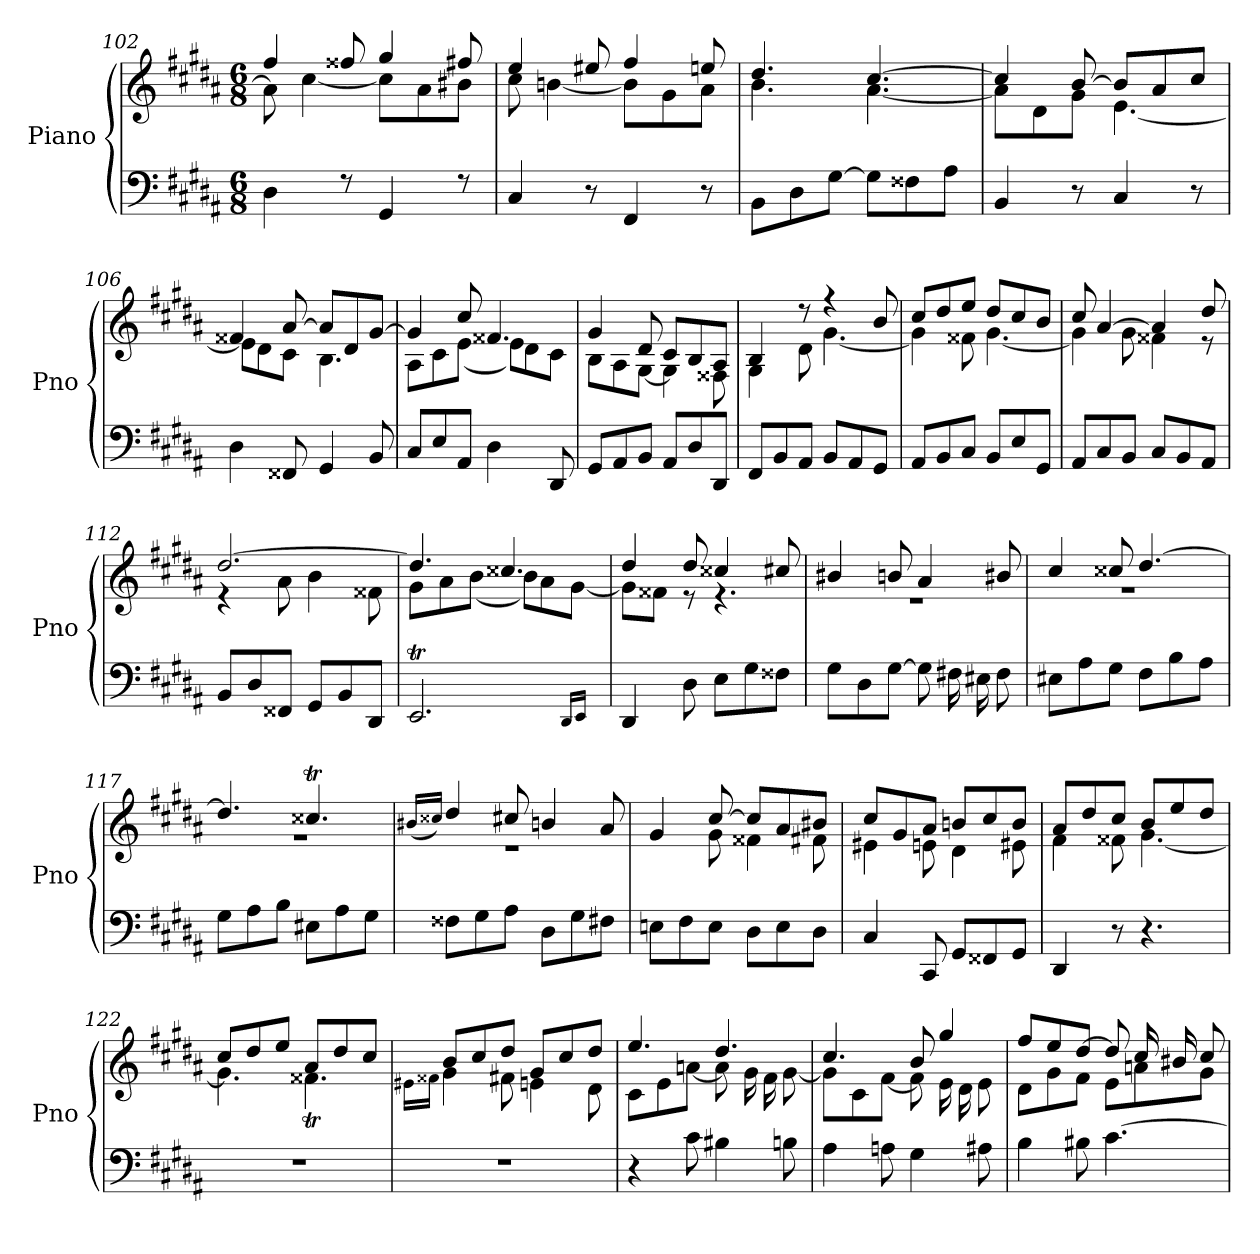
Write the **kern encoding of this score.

**kern	**kern
*part1	*part1
*staff2	*staff1
*I"Piano	*
*I'Pno	*
*clefF4	*clefG2
*k[f#c#g#d#a#]	*k[f#c#g#d#a#]
*B:	*B:
*M6/8	*M6/8
=102	=102
*^	*
!	!LO:N:vis=1	!
*	*	*^
4D#\	2.ryy	4ff#/	8a#\]
.	.	.	[4cc#\
8r	.	8ff##X/	.
4GG#/	.	4gg#/	8cc#\L]
.	.	.	8a#\
8r	.	8ff#X/	8b#X\J
*v	*v	*	*
!!LO:LB:g=z	!!
=103	=103	=103
4C#	4ee/	8cc#\
.	.	[4bn\
8r	8ee#X/	.
4FF#	4ff#/	8b\L]
.	.	8g#\
8r	8een/	8a#\J
=104	=104	=104
8BBL	4.dd#/	4.b\
8D#	.	.
[8G#J	.	.
8G#L]	[4.cc#/	[4.a#\
8F##X	.	.
8A#J	.	.
=105	=105	=105
4BB	4cc#/]	8a#L]
.	.	8d#
8r	[8b/	8g#J
4C#	8bL]	[4.e\
.	8a#	.
8r	8cc#J	.
=106	=106	=106
4D#	4f##X/	8e\L]
.	.	8d#\
8FF##X	[8a#/	8c#\J
4GG#	8a#/L]	4.B\
.	8d#/	.
8BB	[8g#/J	.
=107	=107	=107
8C#L	4g#/]	8A#L
8E	.	8c#
8AA#J	8cc#/	(<8eJ
4D#	4.f##X/	8eL)
.	.	8d#
8DD#	.	8c#J
!!LO:LB:g=z	!!
=108	=108	=108
8GG#L	4g#/	8B\L
8AA#	.	8A#\
8BBJ	8d#/	[8G#\J
8AA#L	8c#L	4G#\]
8D#	8B	.
8DD#J	8A#J	8F##X\
=109	=109	=109
8FF#L	4B/	4G#\
8BB	.	.
8AA#J	8r	8d#\
8BBL	4r	[4.g#\
8AA#	.	.
8GG#J	8b/	.
=110	=110	=110
8AA#L	8cc#/L	4g#\]
8BB	8dd#/	.
8C#J	8ee/J	8f##X\
8BBL	8dd#/L	[4.g#\
8E	8cc#/	.
8GG#J	8b/J	.
=111	=111	=111
8AA#L	8cc#/	4g#\]
8C#	[4a#/	.
8BBJ	.	8g#\
8C#L	4a#/]	4f##X\
8BB	.	.
8AA#J	8dd#/	8r
=112	=112	=112
8BBL	[2.dd#/	4r
8D#	.	.
8FF##XJ	.	8a#\
8GG#L	.	4b\
8BB	.	.
8DD#J	.	8f##X\
!!LO:LB:g=z	!!
=113	=113	=113
*^	*	*
2.EET/	8ryy	4.dd#/]	8g#\L
.	8ryy	.	8a#\
.	8ryy	.	(<8b\J
.	8ryy	4.cc##X/	8bL)
.	8ryy	.	8a#
.	16ryy	.	[8g#J
.	16qqDD#/LL	.	.
.	16qqEE/JJ	.	.
.	16ryy	.	.
=114	=114	=114	=114
!	!LO:N:vis=1	!	!
4DD#/	2.ryy	4dd#/	8g#L]
.	.	.	8f##XJ
8D#\	.	8dd#/	8r
8E\L	.	4cc##X/	4.r
8G#\	.	.	.
8F##X\J	.	8cc#X/	.
=115	=115	=115	=115
!	!LO:N:vis=1	!	!LO:N:vis=1
8G#\L	2.ryy	4b#X/	2.r
8D#\	.	.	.
[8G#\J	.	8bn/	.
8G#\L]	.	4a#/	.
16F#X\L	.	.	.
16E#X\	.	.	.
8F#\J	.	8b#X/	.
=116	=116	=116	=116
!	!LO:N:vis=1	!	!LO:N:vis=1
8E#X\L	2.ryy	4cc#/	2.r
8A#\	.	.	.
8G#\J	.	8cc##X/	.
8F#\L	.	[4.dd#/	.
8B\	.	.	.
8A#\J	.	.	.
=117	=117	=117	=117
!	!LO:N:vis=1	!	!LO:N:vis=1
8G#\L	2.ryy	4.dd#/]	2.r
8A#\	.	.	.
8B\J	.	.	.
8E#X\L	.	4.cc##Xt/	.
8A#\	.	.	.
8G#\J	.	.	.
*v	*v	*	*
!!LO:LB:g=z	!!
=118	=118	=118
.	(>16qqb#XLL	.
.	16qqcc##XJJ)	.
!	!	!LO:N:vis=1
8F##XL	4dd#/	2.r
8G#	.	.
8A#J	8cc#X/	.
8D#L	4bn/	.
8G#	.	.
8F#XJ	8a#/	.
=119	=119	=119
8EnL	4g#/	4ryy
8F#	.	.
8EJ	[8cc#/	8g#\
8D#L	8cc#/L]	4f##X\
8E	8a#/	.
8D#J	8b#X/J	8f#X\
=120	=120	=120
4C#	8cc#/L	4e#X\
.	8g#/	.
8CC#	8a#/J	8en\
8GG#L	8bn/L	4d#\
8FF##X	8cc#/	.
8GG#J	8b/J	8e#X\
=121	=121	=121
4DD#	8a#L	4f#\
.	8dd#	.
8r	8cc#J	8f##X\
4.r	8b/L	[4.g#\
.	8ee/	.
.	8dd#/J	.
=122	=122	=122
!LO:N:vis=1	!	!
2.r	8cc#L	4.g#\]
.	8dd#	.
.	8eeJ	.
.	8a#L	4.f##Xt\
.	8dd#	.
.	8cc#J	.
!!LO:LB:g=z	!!
=123	=123	=123
.	.	16qqe#X\LL
.	.	16qqf##X\JJ
!LO:N:vis=1	!	!
2.r	8b/L	4g#\
.	8cc#/	.
.	8dd#/J	8f#X\
.	8g#/L	4en\
.	8cc#/	.
.	8dd#/J	8d#\
=124	=124	=124
4r	4.ee/	8c#L
.	.	8e
8c#	.	[8anJ
4B#X	4.dd#/	8a\L]
.	.	16g#\L
.	.	16f#\
8Bn	.	[8g#\J
=125	=125	=125
4A#	4.cc#/	8g#L]
.	.	8c#
8An	.	[8f#J
4G#	8b/	8f#L]
.	4gg#/	16eL
.	.	16d#
8A#X	.	8eJ
=126	=126	=126
4B	8ff#/L	8d#L
.	8ee/	8g#
8B#X	[8dd#/J	8f#J
[4.c#	8dd#L]	8e\L
.	16cc#L	8an\
.	16b#X	.
.	8cc#J	8g#\J
*	*v	*v
=	=
*-	*-
